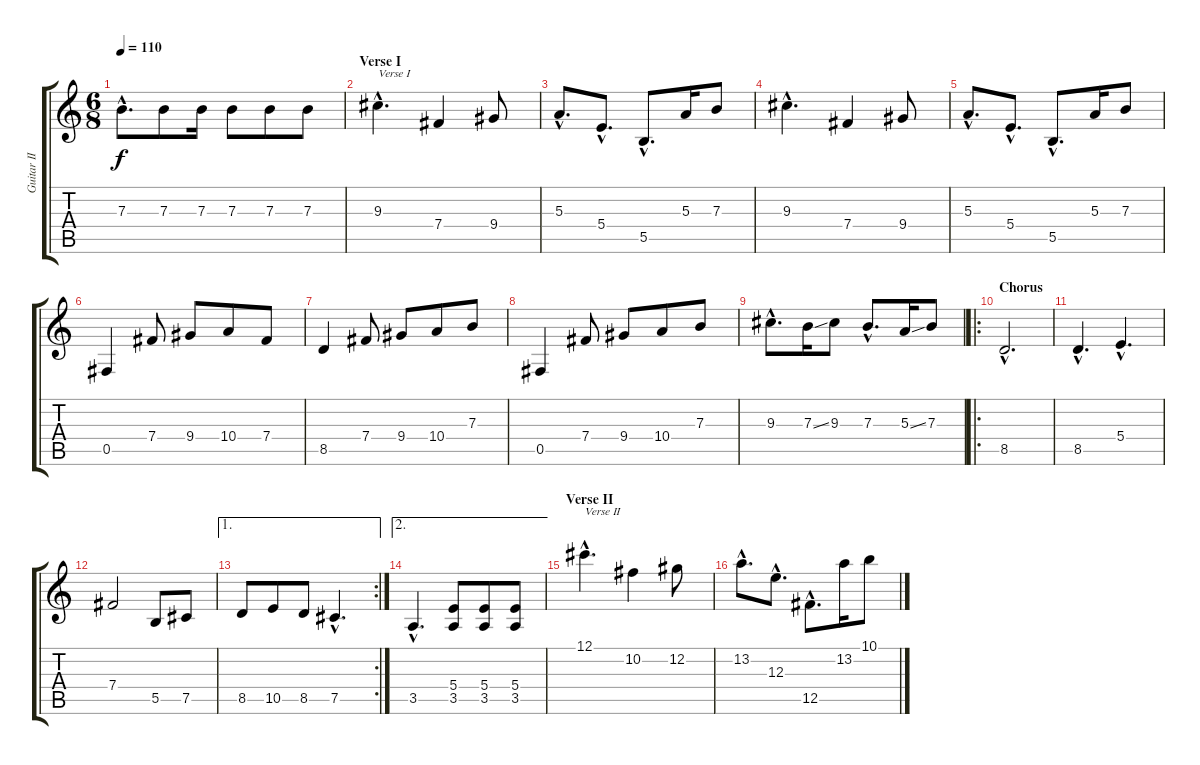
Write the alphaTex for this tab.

\track ("Guitar II [Johansson]" "Guitar II ") {instrument distortionguitar}
\staff {score tabs}
\tuning (Db4 Ab3 E3 B2 Gb2 Db2) {hide}
\ts (6 8)
\tempo 110
\clef g2
\ks c
7.3{hac}.8{d dy f} 7.3.8 7.3.16 7.3.8 7.3.8 7.3.8 |
\section ("" "Verse I")
9.3{hac}.4{d txt "Verse I"} 7.4.4 9.4.8 |
5.3{hac}.8{d} 5.4{hac}.8{d} 5.5{hac}.8{d} 5.3.16 7.3.8 |
9.3{hac}.4{d} 7.4.4 9.4.8 |
5.3{hac}.8{d} 5.4{hac}.8{d} 5.5{hac}.8{d} 5.3.16 7.3.8 |
0.5.4 7.4.8 9.4.8 10.4.8 7.4.8 |
8.5.4 7.4.8 9.4.8 10.4.8 7.3.8 |
0.5.4 7.4.8 9.4.8 10.4.8 7.3.8 |
9.3{hac}.8{d} 7.3{ss}.16 9.3.8 7.3{hac}.8{d} 5.3{ss}.16 7.3.8 |
\ro
\section ("" "Chorus ")
8.5{hac}.2{d} |
8.5{hac}.4{d} 5.4{hac}.4{d} |
7.4.2 5.5.8 7.5.8 |
\ae 1
\rc 2
8.5.8 10.5.8 8.5.8 7.5{hac}.4{d} |
\ae 2
3.5{hac}.4{d} (5.4 3.5).8 (5.4 3.5).8 (5.4 3.5).8 |
\section ("" "Verse II")
12.1{hac}.4{d txt "Verse II"} 10.2.4 12.2.8 |
13.2{hac}.8{d} 12.3{hac}.8{d} 12.5{hac}.8{d} 13.2.16 10.1.8
